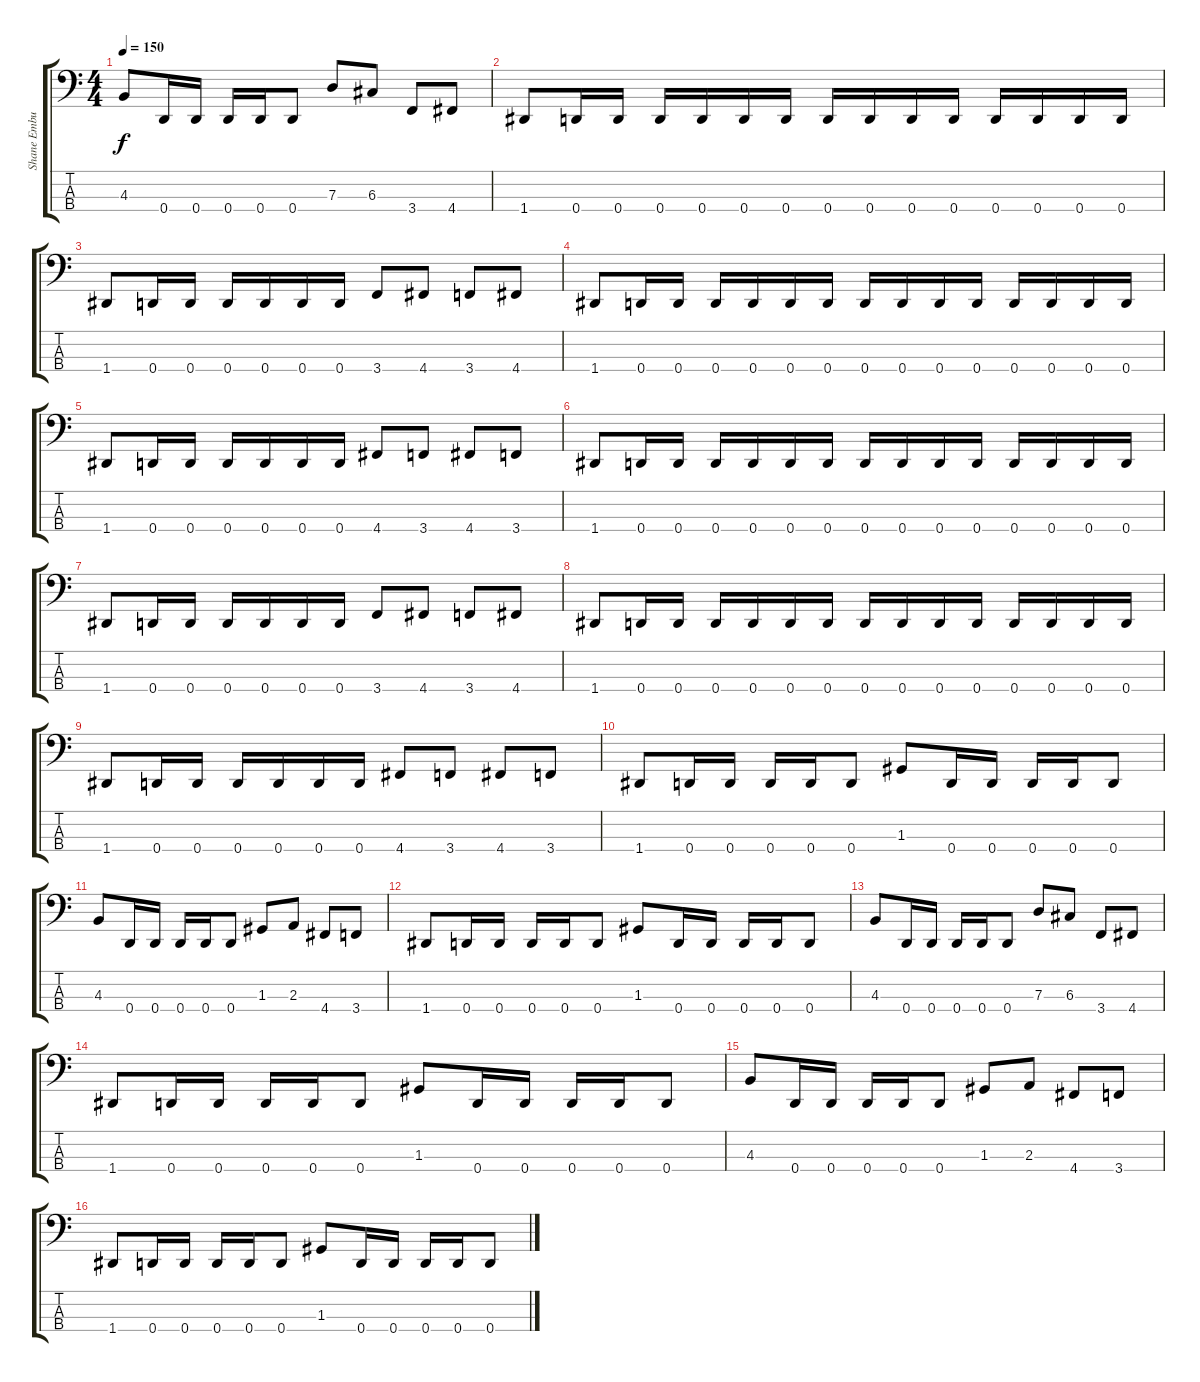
\track ("Shane Embury" "Shane Embu") {instrument electricbasspick}
\staff {score tabs}
\tuning (F2 C2 G1 D1) {hide}
\ts (4 4)
\tempo 150
\clef f4
\ks c
4.3.8{dy f} 0.4.16 0.4.16 0.4.16 0.4.16 0.4.8 7.3.8 6.3.8 3.4.8 4.4.8 |
1.4.8 0.4.16 0.4.16 0.4.16 0.4.16 0.4.16 0.4.16 0.4.16 0.4.16 0.4.16 0.4.16 0.4.16 0.4.16 0.4.16 0.4.16 |
1.4.8 0.4.16 0.4.16 0.4.16 0.4.16 0.4.16 0.4.16 3.4.8 4.4.8 3.4.8 4.4.8 |
1.4.8 0.4.16 0.4.16 0.4.16 0.4.16 0.4.16 0.4.16 0.4.16 0.4.16 0.4.16 0.4.16 0.4.16 0.4.16 0.4.16 0.4.16 |
1.4.8 0.4.16 0.4.16 0.4.16 0.4.16 0.4.16 0.4.16 4.4.8 3.4.8 4.4.8 3.4.8 |
1.4.8 0.4.16 0.4.16 0.4.16 0.4.16 0.4.16 0.4.16 0.4.16 0.4.16 0.4.16 0.4.16 0.4.16 0.4.16 0.4.16 0.4.16 |
1.4.8 0.4.16 0.4.16 0.4.16 0.4.16 0.4.16 0.4.16 3.4.8 4.4.8 3.4.8 4.4.8 |
1.4.8 0.4.16 0.4.16 0.4.16 0.4.16 0.4.16 0.4.16 0.4.16 0.4.16 0.4.16 0.4.16 0.4.16 0.4.16 0.4.16 0.4.16 |
1.4.8 0.4.16 0.4.16 0.4.16 0.4.16 0.4.16 0.4.16 4.4.8 3.4.8 4.4.8 3.4.8 |
1.4.8 0.4.16 0.4.16 0.4.16 0.4.16 0.4.8 1.3.8 0.4.16 0.4.16 0.4.16 0.4.16 0.4.8 |
4.3.8 0.4.16 0.4.16 0.4.16 0.4.16 0.4.8 1.3.8 2.3.8 4.4.8 3.4.8 |
1.4.8 0.4.16 0.4.16 0.4.16 0.4.16 0.4.8 1.3.8 0.4.16 0.4.16 0.4.16 0.4.16 0.4.8 |
4.3.8 0.4.16 0.4.16 0.4.16 0.4.16 0.4.8 7.3.8 6.3.8 3.4.8 4.4.8 |
1.4.8 0.4.16 0.4.16 0.4.16 0.4.16 0.4.8 1.3.8 0.4.16 0.4.16 0.4.16 0.4.16 0.4.8 |
4.3.8 0.4.16 0.4.16 0.4.16 0.4.16 0.4.8 1.3.8 2.3.8 4.4.8 3.4.8 |
1.4.8 0.4.16 0.4.16 0.4.16 0.4.16 0.4.8 1.3.8 0.4.16 0.4.16 0.4.16 0.4.16 0.4.8
